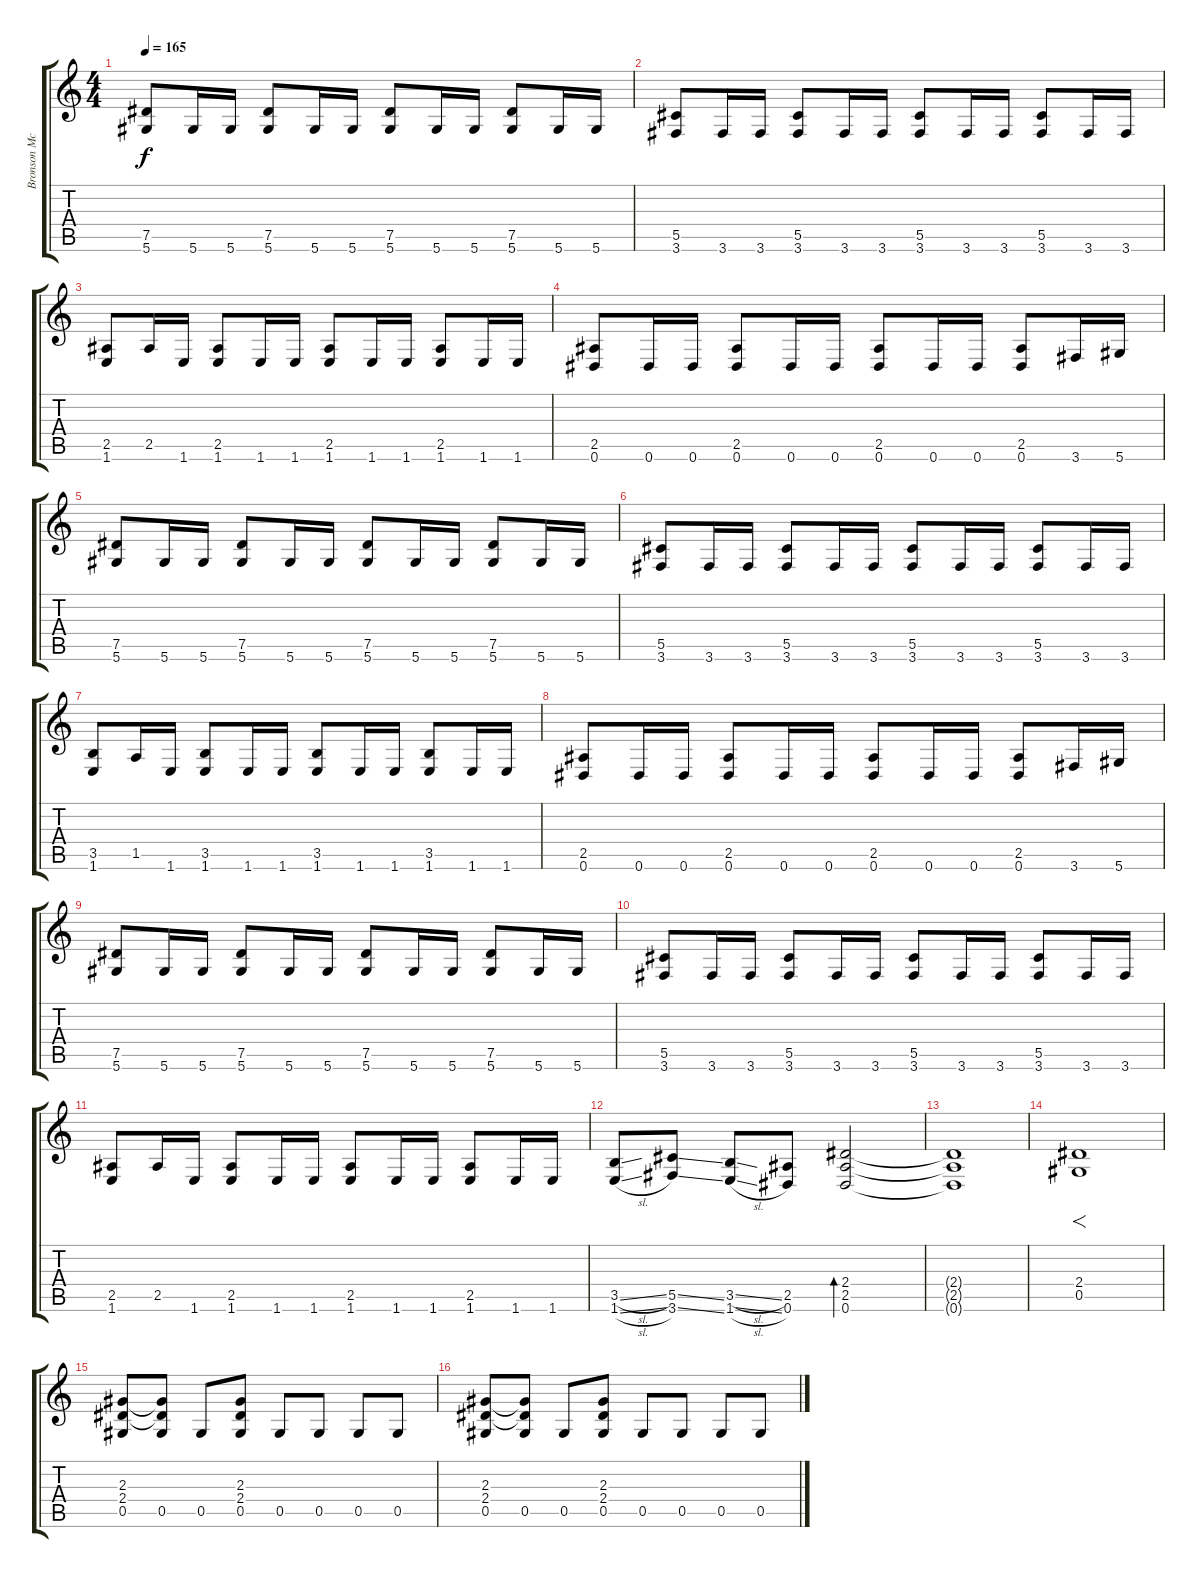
\track ("Bronson McDowall (Rythm Guitar)" "Bronson Mc") {instrument distortionguitar}
\staff {score tabs}
\tuning (Eb4 Bb3 Gb3 Db3 Ab2 Eb2) {hide}
\ts (4 4)
\tempo 165
\clef g2
\ks c
(7.5 5.6).8{dy f} 5.6.16 5.6.16 (7.5 5.6).8 5.6.16 5.6.16 (7.5 5.6).8 5.6.16 5.6.16 (7.5 5.6).8 5.6.16 5.6.16 |
(5.5 3.6).8 3.6.16 3.6.16 (5.5 3.6).8 3.6.16 3.6.16 (5.5 3.6).8 3.6.16 3.6.16 (5.5 3.6).8 3.6.16 3.6.16 |
(2.5 1.6).8 2.5.16 1.6.16 (2.5 1.6).8 1.6.16 1.6.16 (2.5 1.6).8 1.6.16 1.6.16 (2.5 1.6).8 1.6.16 1.6.16 |
(2.5 0.6).8 0.6.16 0.6.16 (2.5 0.6).8 0.6.16 0.6.16 (2.5 0.6).8 0.6.16 0.6.16 (2.5 0.6).8 3.6.16 5.6.16 |
(7.5 5.6).8 5.6.16 5.6.16 (7.5 5.6).8 5.6.16 5.6.16 (7.5 5.6).8 5.6.16 5.6.16 (7.5 5.6).8 5.6.16 5.6.16 |
(5.5 3.6).8 3.6.16 3.6.16 (5.5 3.6).8 3.6.16 3.6.16 (5.5 3.6).8 3.6.16 3.6.16 (5.5 3.6).8 3.6.16 3.6.16 |
(3.5 1.6).8 1.5.16 1.6.16 (3.5 1.6).8 1.6.16 1.6.16 (3.5 1.6).8 1.6.16 1.6.16 (3.5 1.6).8 1.6.16 1.6.16 |
(2.5 0.6).8 0.6.16 0.6.16 (2.5 0.6).8 0.6.16 0.6.16 (2.5 0.6).8 0.6.16 0.6.16 (2.5 0.6).8 3.6.16 5.6.16 |
(7.5 5.6).8 5.6.16 5.6.16 (7.5 5.6).8 5.6.16 5.6.16 (7.5 5.6).8 5.6.16 5.6.16 (7.5 5.6).8 5.6.16 5.6.16 |
(5.5 3.6).8 3.6.16 3.6.16 (5.5 3.6).8 3.6.16 3.6.16 (5.5 3.6).8 3.6.16 3.6.16 (5.5 3.6).8 3.6.16 3.6.16 |
(2.5 1.6).8 2.5.16 1.6.16 (2.5 1.6).8 1.6.16 1.6.16 (2.5 1.6).8 1.6.16 1.6.16 (2.5 1.6).8 1.6.16 1.6.16 |
(3.5{sl} 1.6{sl}).8 (5.5{ss} 3.6{ss}).8 (3.5{sl} 1.6{sl}).8 (2.5 0.6).8 (2.4 2.5 0.6).2{bd 480} |
(2.4{t} 2.5{t} 0.6{t}).1 |
(2.4 0.5).1{f} |
(2.3 2.4 0.5).8 (2.3{t} 2.4{t} 0.5).8 0.5.8 (2.3 2.4 0.5).8 0.5.8 0.5.8 0.5.8 0.5.8 |
(2.3 2.4 0.5).8 (2.3{t} 2.4{t} 0.5).8 0.5.8 (2.3 2.4 0.5).8 0.5.8 0.5.8 0.5.8 0.5.8
